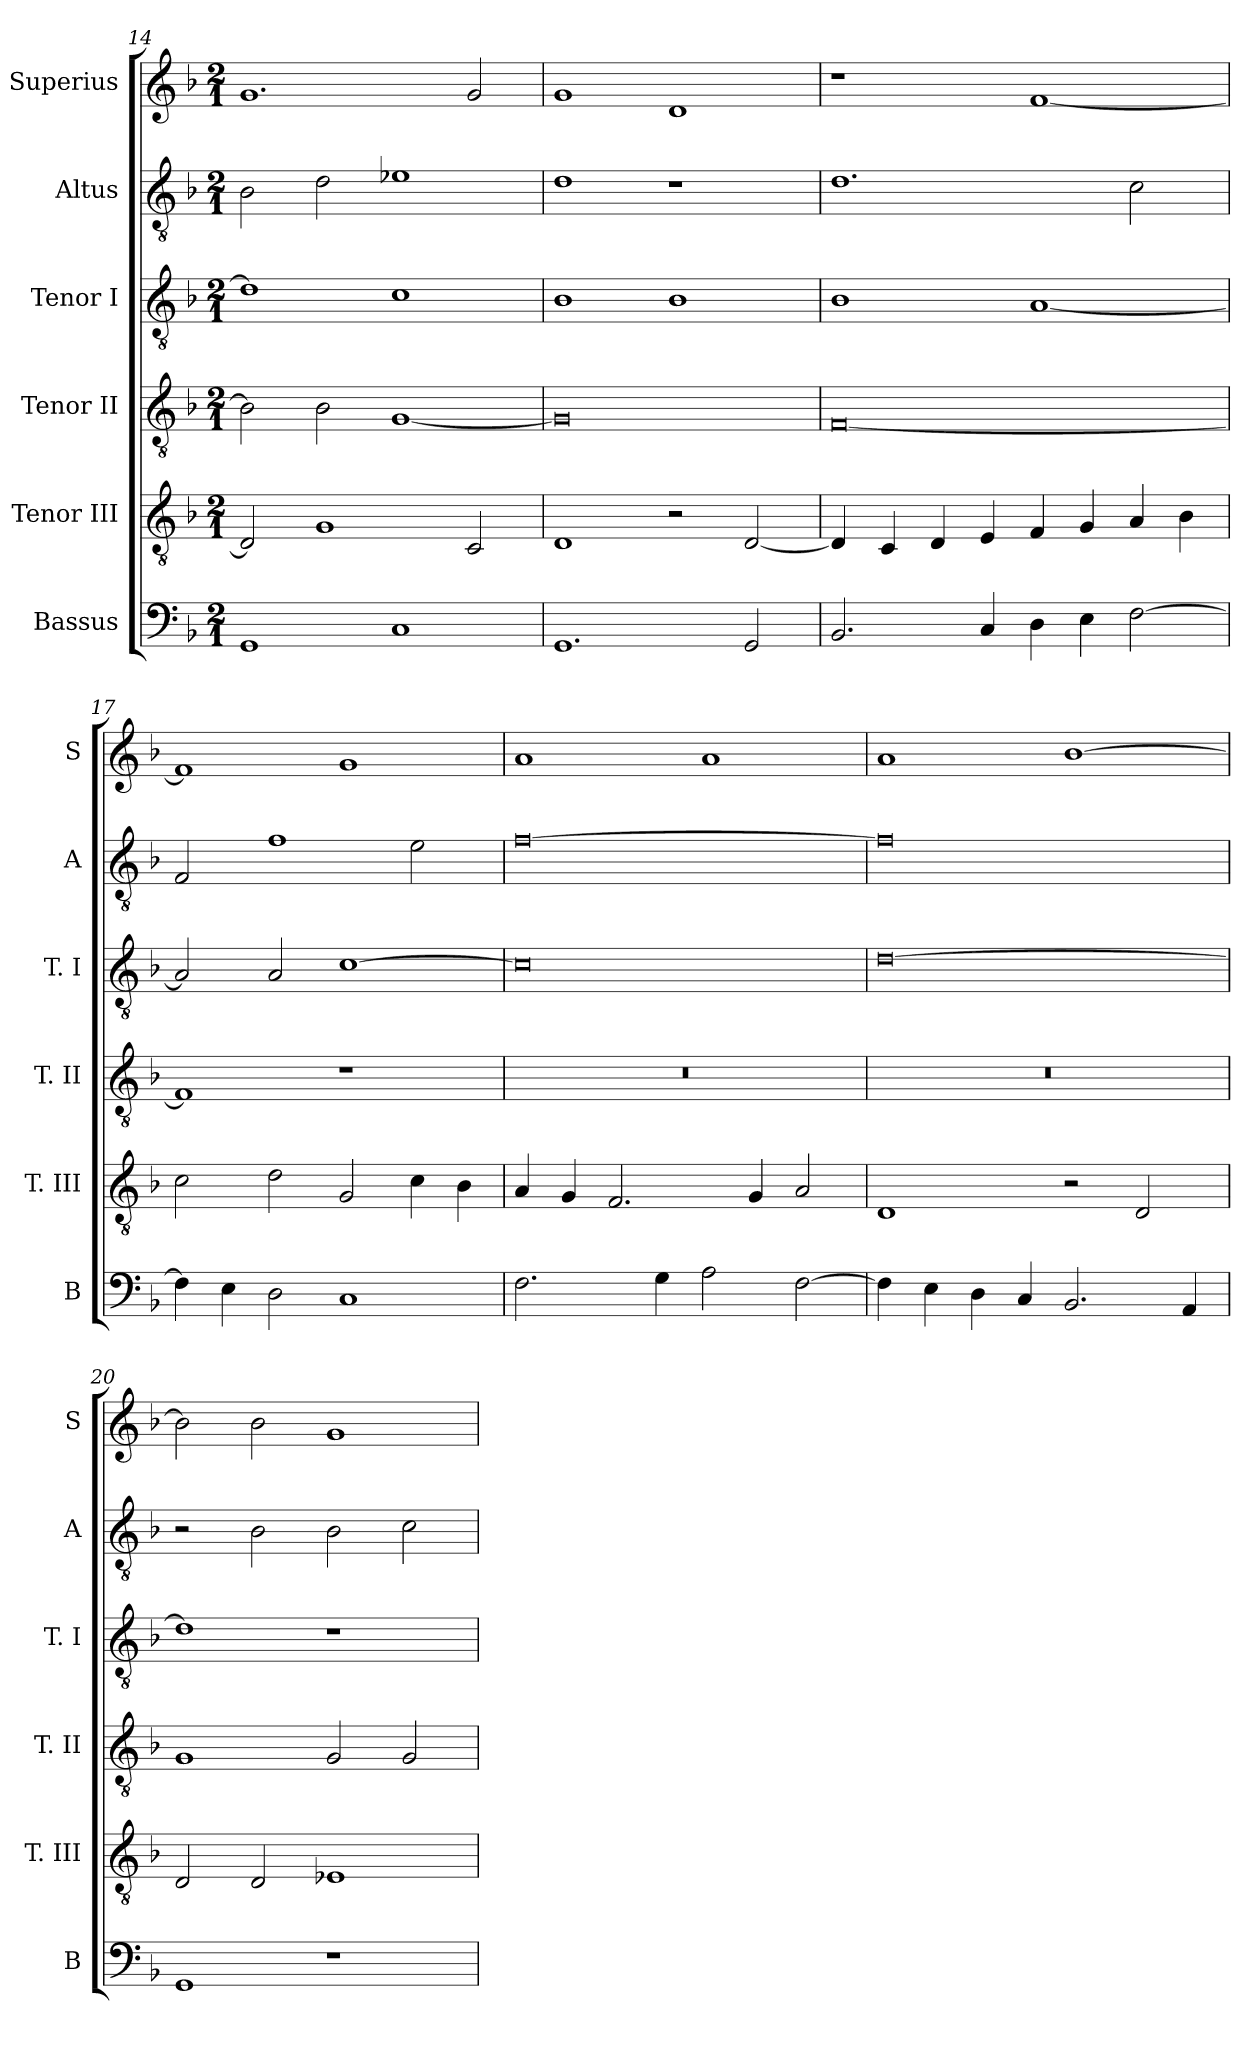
**kern	**kern	**kern	**kern	**kern	**kern
*part6	*part5	*part4	*part3	*part2	*part1
*staff6	*staff5	*staff4	*staff3	*staff2	*staff1
*I"Bassus	*I"Tenor III	*I"Tenor II	*I"Tenor I	*I"Altus	*I"Superius
*I'B	*I'T. III	*I'T. II	*I'T. I	*I'A	*I'S
*clefF4	*clefGv2	*clefGv2	*clefGv2	*clefGv2	*clefG2
*k[b-]	*k[b-]	*k[b-]	*k[b-]	*k[b-]	*k[b-]
*F:	*F:	*F:	*F:	*F:	*F:
*M2/1	*M2/1	*M2/1	*M2/1	*M2/1	*M2/1
=14	=14	=14	=14	=14	=14
1GG	2D]	2B-]	1d]	2B-	1.g
.	1G	2B-	.	2d	.
1C	.	[1G	1c	1e-X	.
.	2C	.	.	.	2g
=15	=15	=15	=15	=15	=15
1.GG	1D	0G]	1B-	1d	1g
.	2r	.	1B-	1r	1d
2GG	[2D	.	.	.	.
=16	=16	=16	=16	=16	=16
2.BB-	4D]	[0F	1B-	1.d	1r
.	4C	.	.	.	.
.	4D	.	.	.	.
4C	4E	.	.	.	.
4D	4F	.	[1A	.	[1f
4E	4G	.	.	.	.
[2F	4A	.	.	2c	.
.	4B-	.	.	.	.
=17	=17	=17	=17	=17	=17
4F]	2c	1F]	2A]	2F	1f]
4E	.	.	.	.	.
2D	2d	.	2A	1f	.
1C	2G	1r	[1c	.	1g
.	4c	.	.	2e	.
.	4B-	.	.	.	.
=18	=18	=18	=18	=18	=18
2.F	4A	0r	0c]	[0f	1a
.	4G	.	.	.	.
.	2.F	.	.	.	.
4G	.	.	.	.	.
2A	.	.	.	.	1a
.	4G	.	.	.	.
[2F	2A	.	.	.	.
=19	=19	=19	=19	=19	=19
4F]	1D	0r	[0d	0f]	1a
4E	.	.	.	.	.
4D	.	.	.	.	.
4C	.	.	.	.	.
2.BB-	2r	.	.	.	[1b-
.	2D	.	.	.	.
4AA	.	.	.	.	.
=20	=20	=20	=20	=20	=20
1GG	2D	1G	1d]	2r	2b-]
.	2D	.	.	2B-	2b-
1r	1E-X	2G	1r	2B-	1g
.	.	2G	.	2c	.
=	=	=	=	=	=
*-	*-	*-	*-	*-	*-
